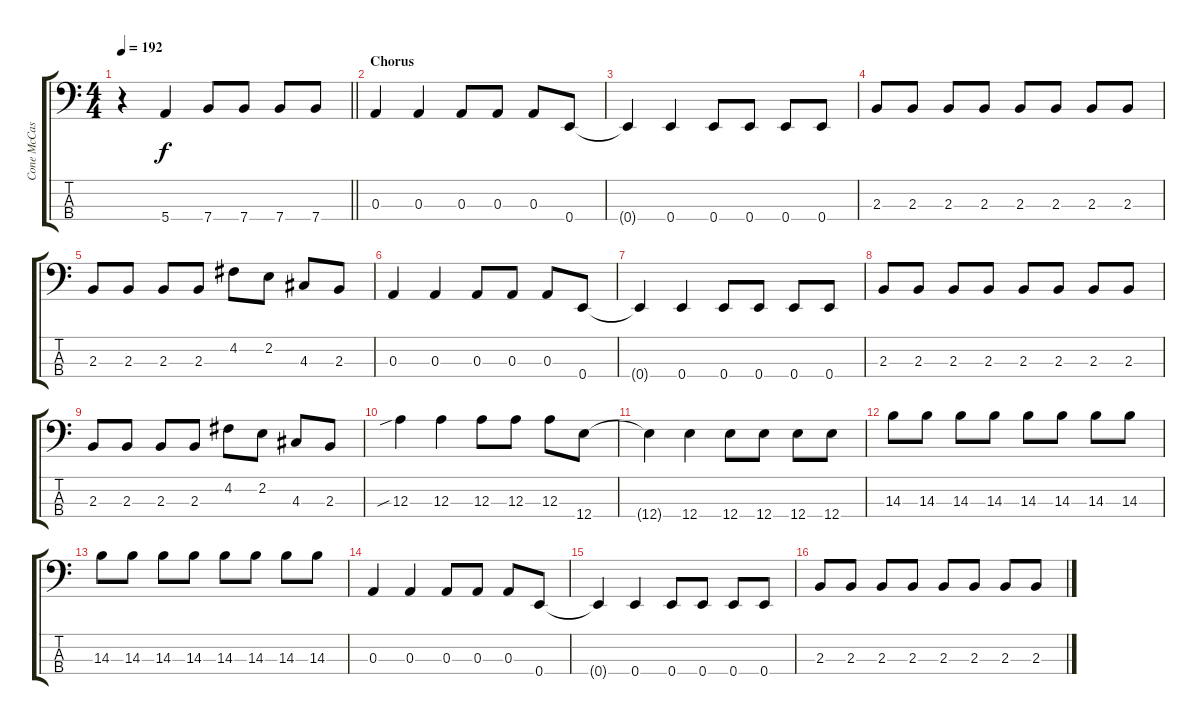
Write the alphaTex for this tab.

\track ("Cone McCaslin Bass" "Cone McCas") {instrument electricbassfinger}
\staff {score tabs}
\tuning (G2 D2 A1 E1) {hide}
\ts (4 4)
\tempo 192
\clef f4
\barLineRight lightlight
\ks c
r.4{dy f} 5.4.4 7.4.8 7.4.8 7.4.8 7.4.8 |
\section ("" "Chorus")
0.3.4 0.3.4 0.3.8 0.3.8 0.3.8 0.4.8 |
0.4{t}.4 0.4.4 0.4.8 0.4.8 0.4.8 0.4.8 |
2.3.8 2.3.8 2.3.8 2.3.8 2.3.8 2.3.8 2.3.8 2.3.8 |
2.3.8 2.3.8 2.3.8 2.3.8 4.2.8 2.2.8 4.3.8 2.3.8 |
0.3.4 0.3.4 0.3.8 0.3.8 0.3.8 0.4.8 |
0.4{t}.4 0.4.4 0.4.8 0.4.8 0.4.8 0.4.8 |
2.3.8 2.3.8 2.3.8 2.3.8 2.3.8 2.3.8 2.3.8 2.3.8 |
2.3.8 2.3.8 2.3.8 2.3.8 4.2.8 2.2.8 4.3.8 2.3.8 |
12.3{sib}.4 12.3.4 12.3.8 12.3.8 12.3.8 12.4.8 |
12.4{t}.4 12.4.4 12.4.8 12.4.8 12.4.8 12.4.8 |
14.3.8 14.3.8 14.3.8 14.3.8 14.3.8 14.3.8 14.3.8 14.3.8 |
14.3.8 14.3.8 14.3.8 14.3.8 14.3.8 14.3.8 14.3.8 14.3.8 |
0.3.4 0.3.4 0.3.8 0.3.8 0.3.8 0.4.8 |
0.4{t}.4 0.4.4 0.4.8 0.4.8 0.4.8 0.4.8 |
2.3.8 2.3.8 2.3.8 2.3.8 2.3.8 2.3.8 2.3.8 2.3.8
